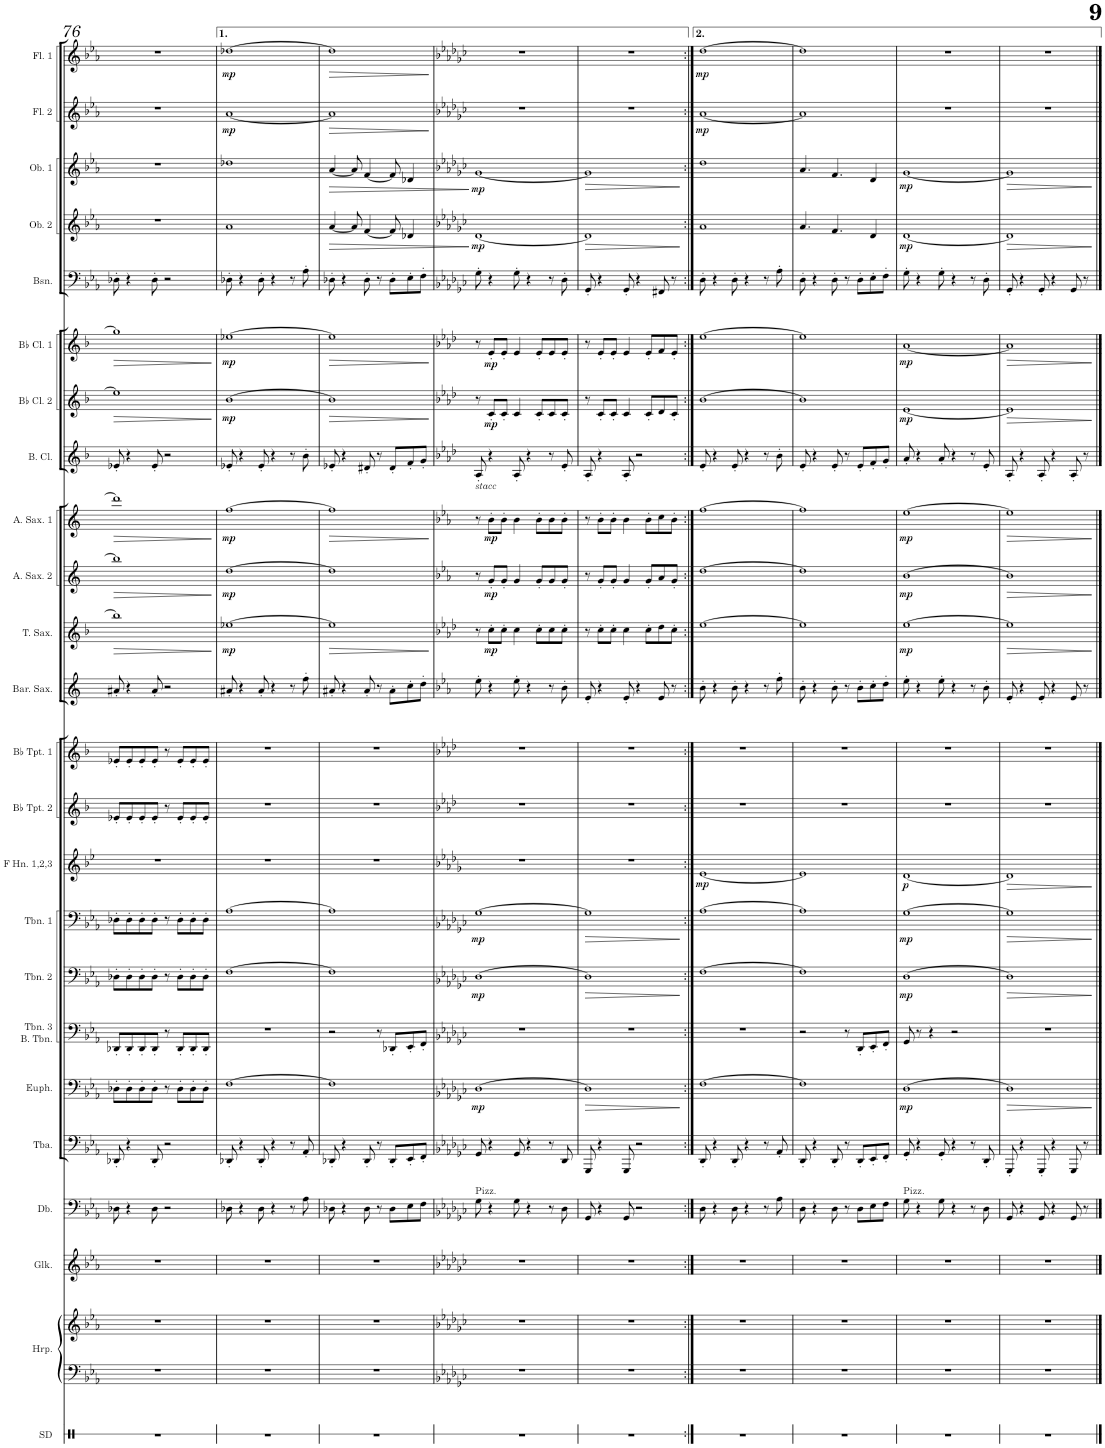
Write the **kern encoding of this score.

**kern	**kern	**kern	**kern	**kern	**kern	**kern	**dynam	**kern	**kern	**dynam	**kern	**dynam	**kern	**dynam	**kern	**kern	**kern	**kern	**dynam	**kern	**dynam	**kern	**dynam	**kern	**kern	**dynam	**kern	**dynam	**kern	**kern	**dynam	**kern	**dynam	**kern	**dynam	**kern	**dynam
*part24	*part23	*part23	*part22	*part21	*part20	*part19	*part19	*part18	*part17	*part17	*part16	*part16	*part15	*part15	*part14	*part13	*part12	*part11	*part11	*part10	*part10	*part9	*part9	*part8	*part7	*part7	*part6	*part6	*part5	*part4	*part4	*part3	*part3	*part2	*part2	*part1	*part1
*staff25	*staff24	*staff23	*staff22	*staff21	*staff20	*staff19	*staff19	*staff18	*staff17	*staff17	*staff16	*staff16	*staff15	*staff15	*staff14	*staff13	*staff12	*staff11	*staff11	*staff10	*staff10	*staff9	*staff9	*staff8	*staff7	*staff7	*staff6	*staff6	*staff5	*staff4	*staff4	*staff3	*staff3	*staff2	*staff2	*staff1	*staff1
*I"Snare Drum	*I"Harp	*	*I"Glockenspiel	*I"Double Bass	*I"Tuba	*I"Euphonium	*	*I"Trombone 3 &amp; Bass Trombone	*I"Trombone 2	*	*I"Trombone 1	*	*I"F Horn 1,2,3	*	*I"Bb Trumpet 2	*I"Bb Trumpet 1	*I"Baritone Saxophone	*I"Tenor Saxophone	*	*I"Alto Saxophone 2	*	*I"Alto Saxophone 1	*	*I"Bass Clarinet	*I"Bb Clarinet 2	*	*I"Bb Clarinet 1	*	*I"Bassoon	*I"Oboe 2	*	*I"Oboe 1	*	*I"Flute 2	*	*I"Flute 1	*
*I'SD	*I'Hrp.	*	*I'Glk.	*I'Db.	*I'Tba.	*I'Euph.	*	*I'Tbn. 3 B. Tbn.	*I'Tbn. 2	*	*I'Tbn. 1	*	*I'F Hn. 1,2,3	*	*I'Bb Tpt. 2	*I'Bb Tpt. 1	*I'Bar. Sax.	*I'T. Sax.	*	*I'A. Sax. 2	*	*I'A. Sax. 1	*	*I'B. Cl.	*I'Bb Cl. 2	*	*I'Bb Cl. 1	*	*I'Bsn.	*I'Ob. 2	*	*I'Ob. 1	*	*I'Fl. 2	*	*I'Fl. 1	*
!!LO:PB:g=z
*clefX	*clefF4	*clefG2	*clefG2	*clefF4	*clefF4	*clefF4	*	*clefF4	*clefF4	*	*clefF4	*	*clefG2	*	*clefG2	*clefG2	*clefG2	*clefG2	*	*clefG2	*	*clefG2	*	*clefG2	*clefG2	*	*clefG2	*	*clefF4	*clefG2	*	*clefG2	*	*clefG2	*	*clefG2	*
*	*	*	*Trd-14c-24	*Trd7c12	*	*	*	*	*	*	*	*	*Trd4c7	*	*Trd1c2	*Trd1c2	*Trd12c21	*Trd8c14	*	*Trd5c9	*	*Trd5c9	*	*Trd8c14	*Trd1c2	*	*Trd1c2	*	*	*	*	*	*	*	*	*	*
*k[]	*k[b-e-a-]	*k[b-e-a-]	*k[b-e-a-]	*k[b-e-a-]	*k[b-e-a-]	*k[b-e-a-]	*	*k[b-e-a-]	*k[b-e-a-]	*	*k[b-e-a-]	*	*k[b-e-]	*	*k[b-]	*k[b-]	*k[]	*k[b-]	*	*k[]	*	*k[]	*	*k[b-]	*k[b-]	*	*k[b-]	*	*k[b-e-a-]	*k[b-e-a-]	*	*k[b-e-a-]	*	*k[b-e-a-]	*	*k[b-e-a-]	*
*M4/4	*M4/4	*M4/4	*M4/4	*M4/4	*M4/4	*M4/4	*	*M4/4	*M4/4	*	*M4/4	*	*M4/4	*	*M4/4	*M4/4	*M4/4	*M4/4	*	*M4/4	*	*M4/4	*	*M4/4	*M4/4	*	*M4/4	*	*M4/4	*M4/4	*	*M4/4	*	*M4/4	*	*M4/4	*
=76	=76	=76	=76	=76	=76	=76	=76	=76	=76	=76	=76	=76	=76	=76	=76	=76	=76	=76	=76	=76	=76	=76	=76	=76	=76	=76	=76	=76	=76	=76	=76	=76	=76	=76	=76	=76	=76
!	!	!	!	!	!	!	!	!	!	!	!	!	!	!	!	!	!	!	!LO:HP:b	!	!LO:HP:b	!	!LO:HP:b	!	!	!LO:HP:b	!	!LO:HP:b	!	!	!	!	!	!	!	!	!
1r	1r	1r	1r	8D-X\	8DD-X'/	8D-X'\L	.	8DD-X'/L	8D-X'\L	.	8D-X'\L	.	1r	.	8e-X'/L	8e-X'/L	8a#X'/	1bb-]	>	1bb-]	>	1ddd]	>	8e-X'/	1ee-]	>	1gg]	>	8D-X'\	1r	.	1r	.	1r	.	1r	.
.	.	.	.	4r	4r	8D-'\	.	8DD-'/	8D-'\	.	8D-'\	.	.	.	8e-'/	8e-'/	4r	.	.	.	.	.	.	4r	.	.	.	.	4r	.	.	.	.	.	.	.	.
.	.	.	.	.	.	8D-'\	.	8DD-'/	8D-'\	.	8D-'\	.	.	.	8e-'/	8e-'/	.	.	.	.	.	.	.	.	.	.	.	.	.	.	.	.	.	.	.	.	.
.	.	.	.	8D-\	8DD-'/	8D-'\J	.	8DD-'/J	8D-'\J	.	8D-'\J	.	.	.	8e-'/J	8e-'/J	8a#'/	.	.	.	.	.	.	8e-'/	.	.	.	.	8D-'\	.	.	.	.	.	.	.	.
.	.	.	.	2r	2r	8r	.	8r	8r	.	8r	.	.	.	8r	8r	2r	.	.	.	.	.	.	2r	.	.	.	.	2r	.	.	.	.	.	.	.	.
.	.	.	.	.	.	8D-'\L	.	8DD-'/L	8D-'\L	.	8D-'\L	.	.	.	8e-'/L	8e-'/L	.	.	.	.	.	.	.	.	.	.	.	.	.	.	.	.	.	.	.	.	.
.	.	.	.	.	.	8D-'\	.	8DD-'/	8D-'\	.	8D-'\	.	.	.	8e-'/	8e-'/	.	.	.	.	.	.	.	.	.	.	.	.	.	.	.	.	.	.	.	.	.
.	.	.	.	.	.	8D-'\J	.	8DD-'/J	8D-'\J	.	8D-'\J	.	.	.	8e-'/J	8e-'/J	.	.	.	.	.	.	.	.	.	.	.	.	.	.	.	.	.	.	.	.	.
.	.	.	.	.	.	.	.	.	.	.	.	.	.	.	.	.	.	.	]	.	]	.	]	.	.	]	.	]	.	.	.	.	.	.	.	.	.
=77	=77	=77	=77	=77	=77	=77	=77	=77	=77	=77	=77	=77	=77	=77	=77	=77	=77	=77	=77	=77	=77	=77	=77	=77	=77	=77	=77	=77	=77	=77	=77	=77	=77	=77	=77	=77	=77
!	!	!	!	!	!	!	!	!	!	!	!	!	!	!	!	!	!	!	!LO:DY:b	!	!LO:DY:b	!	!LO:DY:b	!	!	!LO:DY:b	!	!LO:DY:b	!	!	!	!	!	!	!LO:DY:b	!	!LO:DY:b
1r	1r	1r	1r	8D-X\	8DD-X'/	[1F	.	1r	[1F	.	[1A-	.	1r	.	1r	1r	8a#X'/	[1ee-X	mp	[1dd	mp	[1ff	mp	8e-X'/	[1b-	mp	[1ee-X	mp	8D-X'\	1a-	.	1dd-X	.	[1a-	mp	[1dd-X	mp
.	.	.	.	4r	4r	.	.	.	.	.	.	.	.	.	.	.	4r	.	.	.	.	.	.	4r	.	.	.	.	4r	.	.	.	.	.	.	.	.
.	.	.	.	8D-\	8DD-'/	.	.	.	.	.	.	.	.	.	.	.	8a#'/	.	.	.	.	.	.	8e-'/	.	.	.	.	8D-'\	.	.	.	.	.	.	.	.
.	.	.	.	4r	4r	.	.	.	.	.	.	.	.	.	.	.	4r	.	.	.	.	.	.	4r	.	.	.	.	4r	.	.	.	.	.	.	.	.
.	.	.	.	8r	8r	.	.	.	.	.	.	.	.	.	.	.	8r	.	.	.	.	.	.	8r	.	.	.	.	8r	.	.	.	.	.	.	.	.
.	.	.	.	8A-\	8AA-'/	.	.	.	.	.	.	.	.	.	.	.	8ff'\	.	.	.	.	.	.	8b-'\	.	.	.	.	8A-'\	.	.	.	.	.	.	.	.
=78	=78	=78	=78	=78	=78	=78	=78	=78	=78	=78	=78	=78	=78	=78	=78	=78	=78	=78	=78	=78	=78	=78	=78	=78	=78	=78	=78	=78	=78	=78	=78	=78	=78	=78	=78	=78	=78
!	!	!	!	!	!	!	!	!	!	!	!	!	!	!	!	!	!	!	!LO:HP:b	!	!	!	!LO:HP:b	!	!	!LO:HP:b	!	!LO:HP:b	!	!	!LO:HP:b	!	!LO:HP:b	!	!LO:HP:b	!	!LO:HP:b
1r	1r	1r	1r	8D-X\	8DD-X'/	1F]	.	2r	1F]	.	1A-]	.	1r	.	1r	1r	8a#X'/	1ee-]	>	1dd]	.	1ff]	>	8e-X'/	1b-]	>	1ee-]	>	8D-X'\	[4a-/	>	[4a-/	>	1a-]	>	1dd-]	>
.	.	.	.	4r	4r	.	.	.	.	.	.	.	.	.	.	.	4r	.	.	.	.	.	.	4r	.	.	.	.	4r	.	.	.	.	.	.	.	.
.	.	.	.	.	.	.	.	.	.	.	.	.	.	.	.	.	.	.	.	.	.	.	.	.	.	.	.	.	.	8a-/]	.	8a-/]	.	.	.	.	.
.	.	.	.	8D-\	8DD-'/	.	.	.	.	.	.	.	.	.	.	.	8a#'/	.	.	.	.	.	.	8d#X'/	.	.	.	.	8D-'\	[4f/	.	[4f/	.	.	.	.	.
.	.	.	.	8r	8r	.	.	8r	.	.	.	.	.	.	.	.	8r	.	.	.	.	.	.	8r	.	.	.	.	8r	.	.	.	.	.	.	.	.
.	.	.	.	8D-\L	8DD-'/L	.	.	8DD-X'/L	.	.	.	.	.	.	.	.	8a#'\L	.	.	.	.	.	.	8d#'/L	.	.	.	.	8D-'\L	8f/]	.	8f/]	.	.	.	.	.
.	.	.	.	8E-\	8EE-'/	.	.	8EE-'/	.	.	.	.	.	.	.	.	8cc'\	.	.	.	.	.	.	8f'/	.	.	.	.	8E-'\	4d-X/	.	4d-X/	.	.	.	.	.
.	.	.	.	8F\J	8FF'/J	.	.	8FF'/J	.	.	.	.	.	.	.	.	8dd'\J	.	.	.	.	.	.	8g'/J	.	.	.	.	8F'\J	.	.	.	.	.	.	.	.
.	.	.	.	.	.	.	.	.	.	.	.	.	.	.	.	.	.	.	]	.	.	.	]	.	.	]	.	]	.	.	]	.	]	.	]	.	]
=79	=79	=79	=79	=79	=79	=79	=79	=79	=79	=79	=79	=79	=79	=79	=79	=79	=79	=79	=79	=79	=79	=79	=79	=79	=79	=79	=79	=79	=79	=79	=79	=79	=79	=79	=79	=79	=79
*	*k[b-e-a-d-g-c-]	*k[b-e-a-d-g-c-]	*k[b-e-a-d-g-c-]	*k[b-e-a-d-g-c-]	*k[b-e-a-d-g-c-]	*k[b-e-a-d-g-c-]	*	*k[b-e-a-d-g-c-]	*k[b-e-a-d-g-c-]	*	*k[b-e-a-d-g-c-]	*	*k[b-e-a-d-g-]	*	*k[b-e-a-d-]	*k[b-e-a-d-]	*k[b-e-a-]	*k[b-e-a-d-]	*	*k[b-e-a-]	*	*k[b-e-a-]	*	*k[b-e-a-d-]	*k[b-e-a-d-]	*	*k[b-e-a-d-]	*	*k[b-e-a-d-g-c-]	*k[b-e-a-d-g-c-]	*	*k[b-e-a-d-g-c-]	*	*k[b-e-a-d-g-c-]	*	*k[b-e-a-d-g-c-]	*
!	!	!	!	!	!	!	!	!	!	!	!	!	!	!	!	!	!	!	!	!	!	!	!	!LO:TX:b:i:t=stacc	!	!	!	!	!	!	!	!	!	!	!	!	!
!	!	!	!	!LO:TX:a:t=Pizz.	!	!	!	!	!	!	!	!	!	!	!	!	!	!	!	!	!	!	!	!	!	!	!	!	!	!	!	!	!	!	!	!	!
!	!	!	!	!	!	!	!LO:DY:b	!	!	!LO:DY:b	!	!LO:DY:b	!	!	!	!	!	!	!	!	!	!	!	!	!	!	!	!	!	!	!LO:DY:b	!	!LO:DY:b	!	!	!	!
1r	1r	1r	1r	8G-\	8GG-/	[1D-	mp	1r	[1D-	mp	[1G-	mp	1r	.	1r	1r	8ee-'\	8r	.	8r	.	8r	.	8A-'/	8r	.	8r	.	8G-'\	[1d-	mp	[1g-	mp	1r	.	1r	.
!	!	!	!	!	!	!	!	!	!	!	!	!	!	!	!	!	!	!	!LO:DY:b	!	!LO:DY:b	!	!LO:DY:b	!	!	!LO:DY:b	!	!LO:DY:b	!	!	!	!	!	!	!	!	!
.	.	.	.	4r	4r	.	.	.	.	.	.	.	.	.	.	.	4r	8cc'\L	mp	8g'/L	mp	8b-'\L	mp	4r	8c'/L	mp	8e-'/L	mp	4r	.	.	.	.	.	.	.	.
.	.	.	.	.	.	.	.	.	.	.	.	.	.	.	.	.	.	8cc'\J	.	8g'/J	.	8b-'\J	.	.	8c'/J	.	8e-'/J	.	.	.	.	.	.	.	.	.	.
.	.	.	.	8G-\	8GG-/	.	.	.	.	.	.	.	.	.	.	.	8ee-'\	4cc\	.	4g/	.	4b-\	.	8A-'/	4c/	.	4e-/	.	8G-'\	.	.	.	.	.	.	.	.
.	.	.	.	4r	4r	.	.	.	.	.	.	.	.	.	.	.	4r	.	.	.	.	.	.	4r	.	.	.	.	4r	.	.	.	.	.	.	.	.
.	.	.	.	.	.	.	.	.	.	.	.	.	.	.	.	.	.	8cc'\L	.	8g'/L	.	8b-'\L	.	.	8c'/L	.	8e-'/L	.	.	.	.	.	.	.	.	.	.
.	.	.	.	8r	8r	.	.	.	.	.	.	.	.	.	.	.	8r	8cc\	.	8g/	.	8b-\	.	8r	8c/	.	8e-/	.	8r	.	.	.	.	.	.	.	.
.	.	.	.	8D-\	8DD-/	.	.	.	.	.	.	.	.	.	.	.	8b-'\	8cc'\J	.	8g'/J	.	8b-'\J	.	8e-'/	8c'/J	.	8e-'/J	.	8D-'\	.	.	.	.	.	.	.	.
=80	=80	=80	=80	=80	=80	=80	=80	=80	=80	=80	=80	=80	=80	=80	=80	=80	=80	=80	=80	=80	=80	=80	=80	=80	=80	=80	=80	=80	=80	=80	=80	=80	=80	=80	=80	=80	=80
!	!	!	!	!	!	!	!LO:HP:b	!	!	!LO:HP:b	!	!LO:HP:b	!	!	!	!	!	!	!	!	!	!	!	!	!	!	!	!	!	!	!LO:HP:b	!	!LO:HP:b	!	!	!	!
1r	1r	1r	1r	8GG-/	8GGG-/	1D-]	>	1r	1D-]	>	1G-]	>	1r	.	1r	1r	8e-'/	8r	.	8r	.	8r	.	8A-'/	8r	.	8r	.	8GG-'/	1d-]	>	1g-]	>	1r	.	1r	.
.	.	.	.	4r	4r	.	.	.	.	.	.	.	.	.	.	.	4r	8cc'\L	.	8g'/L	.	8b-'\L	.	4r	8c'/L	.	8e-'/L	.	4r	.	.	.	.	.	.	.	.
.	.	.	.	.	.	.	.	.	.	.	.	.	.	.	.	.	.	8cc'\J	.	8g'/J	.	8b-'\J	.	.	8c'/J	.	8e-'/J	.	.	.	.	.	.	.	.	.	.
.	.	.	.	8GG-/	8GGG-/	.	.	.	.	.	.	.	.	.	.	.	8e-'/	4cc\	.	4g/	.	4b-\	.	8A-'/	4c/	.	4e-/	.	8GG-'/	.	.	.	.	.	.	.	.
.	.	.	.	2r	2r	.	.	.	.	.	.	.	.	.	.	.	4r	.	.	.	.	.	.	2r	.	.	.	.	4r	.	.	.	.	.	.	.	.
.	.	.	.	.	.	.	.	.	.	.	.	.	.	.	.	.	.	8cc'\L	.	8g'/L	.	8b-'\L	.	.	8c'/L	.	8e-'/L	.	.	.	.	.	.	.	.	.	.
.	.	.	.	.	.	.	.	.	.	.	.	.	.	.	.	.	8e-/	8dd-\	.	8a-/	.	8cc\	.	.	8d-/	.	8f/	.	8FF#X/	.	.	.	.	.	.	.	.
.	.	.	.	.	.	.	.	.	.	.	.	.	.	.	.	.	8r	8cc'\J	.	8g'/J	.	8b-'\J	.	.	8c'/J	.	8e-'/J	.	8r	.	.	.	.	.	.	.	.
.	.	.	.	.	.	.	]	.	.	]	.	]	.	.	.	.	.	.	.	.	.	.	.	.	.	.	.	.	.	.	]	.	]	.	.	.	.
=81:|!	=81:|!	=81:|!	=81:|!	=81:|!	=81:|!	=81:|!	=81:|!	=81:|!	=81:|!	=81:|!	=81:|!	=81:|!	=81:|!	=81:|!	=81:|!	=81:|!	=81:|!	=81:|!	=81:|!	=81:|!	=81:|!	=81:|!	=81:|!	=81:|!	=81:|!	=81:|!	=81:|!	=81:|!	=81:|!	=81:|!	=81:|!	=81:|!	=81:|!	=81:|!	=81:|!	=81:|!	=81:|!
!	!	!	!	!	!	!	!	!	!	!	!	!	!	!LO:DY:b	!	!	!	!	!	!	!	!	!	!	!	!	!	!	!	!	!	!	!	!	!LO:DY:b	!	!LO:DY:b
1r	1r	1r	1r	8D-\	8DD-'/	[1F	.	1r	[1F	.	[1A-	.	[1e-	mp	1r	1r	8b-'\	[1ee-	.	[1dd	.	[1ff	.	8e-'/	[1b-	.	[1ee-	.	8D-'\	1a-	.	1dd-	.	[1a-	mp	[1dd-	mp
.	.	.	.	4r	4r	.	.	.	.	.	.	.	.	.	.	.	4r	.	.	.	.	.	.	4r	.	.	.	.	4r	.	.	.	.	.	.	.	.
.	.	.	.	8D-\	8DD-'/	.	.	.	.	.	.	.	.	.	.	.	8b-'\	.	.	.	.	.	.	8e-'/	.	.	.	.	8D-'\	.	.	.	.	.	.	.	.
.	.	.	.	4r	4r	.	.	.	.	.	.	.	.	.	.	.	4r	.	.	.	.	.	.	4r	.	.	.	.	4r	.	.	.	.	.	.	.	.
.	.	.	.	8r	8r	.	.	.	.	.	.	.	.	.	.	.	8r	.	.	.	.	.	.	8r	.	.	.	.	8r	.	.	.	.	.	.	.	.
.	.	.	.	8A-\	8AA-'/	.	.	.	.	.	.	.	.	.	.	.	8ff'\	.	.	.	.	.	.	8b-'\	.	.	.	.	8A-'\	.	.	.	.	.	.	.	.
=82	=82	=82	=82	=82	=82	=82	=82	=82	=82	=82	=82	=82	=82	=82	=82	=82	=82	=82	=82	=82	=82	=82	=82	=82	=82	=82	=82	=82	=82	=82	=82	=82	=82	=82	=82	=82	=82
1r	1r	1r	1r	8D-\	8DD-'/	1F]	.	2r	1F]	.	1A-]	.	1e-]	.	1r	1r	8b-'\	1ee-]	.	1dd]	.	1ff]	.	8e-'/	1b-]	.	1ee-]	.	8D-'\	4.a-/	.	4.a-/	.	1a-]	.	1dd-]	.
.	.	.	.	4r	4r	.	.	.	.	.	.	.	.	.	.	.	4r	.	.	.	.	.	.	4r	.	.	.	.	4r	.	.	.	.	.	.	.	.
.	.	.	.	8D-\	8DD-'/	.	.	.	.	.	.	.	.	.	.	.	8b-'\	.	.	.	.	.	.	8e-'/	.	.	.	.	8D-'\	4.f/	.	4.f/	.	.	.	.	.
.	.	.	.	8r	8r	.	.	8r	.	.	.	.	.	.	.	.	8r	.	.	.	.	.	.	8r	.	.	.	.	8r	.	.	.	.	.	.	.	.
.	.	.	.	8D-\L	8DD-'/L	.	.	8DD-'/L	.	.	.	.	.	.	.	.	8b-'\L	.	.	.	.	.	.	8e-'/L	.	.	.	.	8D-'\L	.	.	.	.	.	.	.	.
.	.	.	.	8E-\	8EE-'/	.	.	8EE-'/	.	.	.	.	.	.	.	.	8cc'\	.	.	.	.	.	.	8f'/	.	.	.	.	8E-'\	4d-/	.	4d-/	.	.	.	.	.
.	.	.	.	8F\J	8FF'/J	.	.	8FF'/J	.	.	.	.	.	.	.	.	8dd'\J	.	.	.	.	.	.	8g'/J	.	.	.	.	8F'\J	.	.	.	.	.	.	.	.
=83	=83	=83	=83	=83	=83	=83	=83	=83	=83	=83	=83	=83	=83	=83	=83	=83	=83	=83	=83	=83	=83	=83	=83	=83	=83	=83	=83	=83	=83	=83	=83	=83	=83	=83	=83	=83	=83
!	!	!	!	!LO:TX:a:t=Pizz.	!	!	!	!	!	!	!	!	!	!	!	!	!	!	!	!	!	!	!	!	!	!	!	!	!	!	!	!	!	!	!	!	!
!	!	!	!	!	!	!	!LO:DY:b	!	!	!LO:DY:b	!	!LO:DY:b	!	!LO:DY:b	!	!	!	!	!LO:DY:b	!	!LO:DY:b	!	!LO:DY:b	!	!	!LO:DY:b	!	!LO:DY:b	!	!	!LO:DY:b	!	!LO:DY:b	!	!	!	!
1r	1r	1r	1r	8G-\	8GG-'/	[1D-	mp	8GG-/	[1D-	mp	[1G-	mp	[1d-	p	1r	1r	8ee-'\	[1ee-	mp	[1b-	mp	[1ee-	mp	8a-'/	[1e-	mp	[1a-	mp	8G-'\	[1d-	mp	[1g-	mp	1r	.	1r	.
.	.	.	.	4r	4r	.	.	8r	.	.	.	.	.	.	.	.	4r	.	.	.	.	.	.	4r	.	.	.	.	4r	.	.	.	.	.	.	.	.
.	.	.	.	.	.	.	.	4r	.	.	.	.	.	.	.	.	.	.	.	.	.	.	.	.	.	.	.	.	.	.	.	.	.	.	.	.	.
.	.	.	.	8G-\	8GG-'/	.	.	.	.	.	.	.	.	.	.	.	8ee-'\	.	.	.	.	.	.	8a-'/	.	.	.	.	8G-'\	.	.	.	.	.	.	.	.
.	.	.	.	4r	4r	.	.	2r	.	.	.	.	.	.	.	.	4r	.	.	.	.	.	.	4r	.	.	.	.	4r	.	.	.	.	.	.	.	.
.	.	.	.	8r	8r	.	.	.	.	.	.	.	.	.	.	.	8r	.	.	.	.	.	.	8r	.	.	.	.	8r	.	.	.	.	.	.	.	.
.	.	.	.	8D-\	8DD-'/	.	.	.	.	.	.	.	.	.	.	.	8b-'\	.	.	.	.	.	.	8e-'/	.	.	.	.	8D-'\	.	.	.	.	.	.	.	.
=84	=84	=84	=84	=84	=84	=84	=84	=84	=84	=84	=84	=84	=84	=84	=84	=84	=84	=84	=84	=84	=84	=84	=84	=84	=84	=84	=84	=84	=84	=84	=84	=84	=84	=84	=84	=84	=84
!	!	!	!	!	!	!	!LO:HP:b	!	!	!LO:HP:b	!	!LO:HP:b	!	!LO:HP:b	!	!	!	!	!LO:HP:b	!	!LO:HP:b	!	!LO:HP:b	!	!	!LO:HP:b	!	!LO:HP:b	!	!	!LO:HP:b	!	!LO:HP:b	!	!	!	!
1r	1r	1r	1r	8GG-/	8GGG-'/	1D-]	>	1r	1D-]	>	1G-]	>	1d-]	>	1r	1r	8e-'/	1ee-]	>	1b-]	>	1ee-]	>	8A-'/	1e-]	>	1a-]	>	8GG-'/	1d-]	>	1g-]	>	1r	.	1r	.
.	.	.	.	4r	4r	.	.	.	.	.	.	.	.	.	.	.	4r	.	.	.	.	.	.	4r	.	.	.	.	4r	.	.	.	.	.	.	.	.
.	.	.	.	8GG-/	8GGG-'/	.	.	.	.	.	.	.	.	.	.	.	8e-'/	.	.	.	.	.	.	8A-'/	.	.	.	.	8GG-'/	.	.	.	.	.	.	.	.
.	.	.	.	4r	4r	.	.	.	.	.	.	.	.	.	.	.	4r	.	.	.	.	.	.	4r	.	.	.	.	4r	.	.	.	.	.	.	.	.
.	.	.	.	8GG-/	8GGG-/	.	.	.	.	.	.	.	.	.	.	.	8e-/	.	.	.	.	.	.	8A-'/	.	.	.	.	8GG-/	.	.	.	.	.	.	.	.
.	.	.	.	8r	8r	.	.	.	.	.	.	.	.	.	.	.	8r	.	.	.	.	.	.	8r	.	.	.	.	8r	.	.	.	.	.	.	.	.
.	.	.	.	.	.	.	]	.	.	]	.	]	.	]	.	.	.	.	]	.	]	.	]	.	.	]	.	]	.	.	]	.	]	.	.	.	.
==	==	==	==	==	==	==	==	==	==	==	==	==	==	==	==	==	==	==	==	==	==	==	==	==	==	==	==	==	==	==	==	==	==	==	==	==	==
*-	*-	*-	*-	*-	*-	*-	*-	*-	*-	*-	*-	*-	*-	*-	*-	*-	*-	*-	*-	*-	*-	*-	*-	*-	*-	*-	*-	*-	*-	*-	*-	*-	*-	*-	*-	*-	*-
